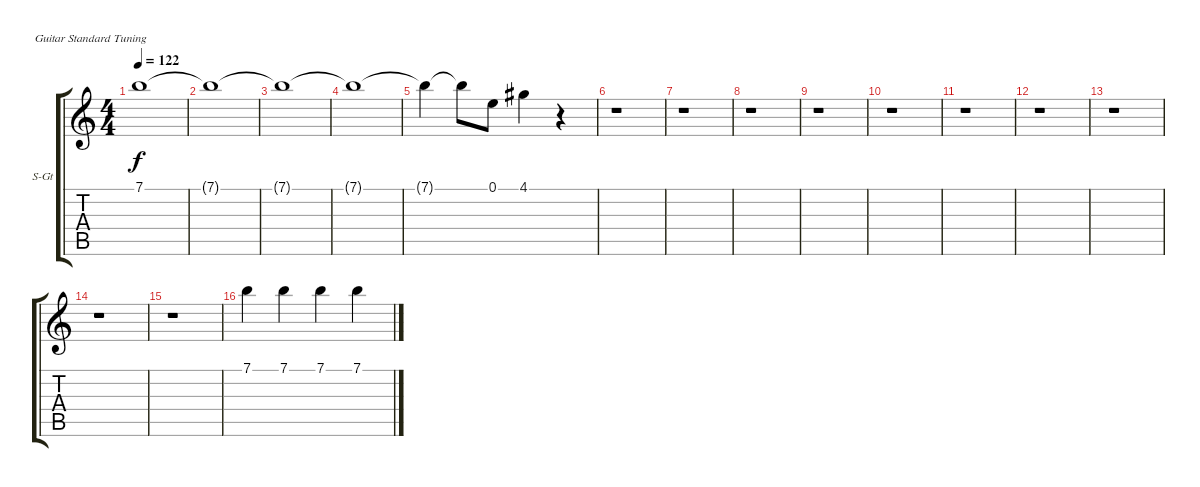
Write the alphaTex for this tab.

\bracketExtendMode groupsimilarinstruments
\firstSystemTrackNameOrientation horizontal
\otherSystemsTrackNameOrientation horizontal
\track ("Voice" "S-Gt") {instrument bagpipe}
\staff {score tabs}
\tuning (E4 B3 G3 D3 A2 E2)
\displaytranspose 12
\ts (4 4)
\tempo 122
\clef g2
\ks c
7.1{t}.1{dy f} |
7.1{t}.1 |
7.1{t}.1 |
7.1{t}.1 |
7.1{t}.4 7.1{t}.8 0.1.8 4.1.4 r.4 |
r.1 |
r.1 |
r.1 |
r.1 |
r.1 |
r.1 |
r.1 |
r.1 |
r.1 |
r.1 |
7.1.4 7.1.4 7.1.4 7.1.4
